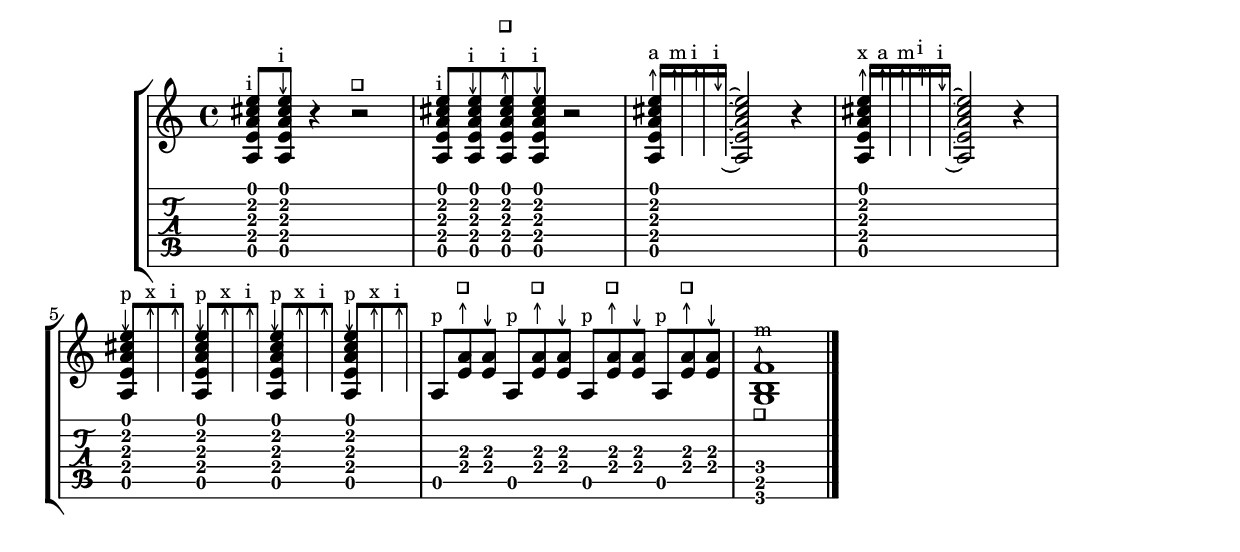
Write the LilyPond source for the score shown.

% DO NOT EDIT this file manually; it is automatically
% generated from Documentation/snippets/new
% Make any changes in Documentation/snippets/new/
% and then run scripts/auxiliar/makelsr.py
%
% This file is in the public domain.
%% Note: this file works from version 2.13.36
\version "2.13.36"

\header {
%% Translation of GIT committish: 91eeed36c877fe625d957437d22081721c8c6345

  texidoces = "

Para la guitarra flamenca se utilizan ciertos elementos de notación
especiales:


@itemize

@item un símbolo para indicar un golpe sobre la caja de la guitarra
con el nudillo del dedo anular

@item una flecha para indicar la dirección de los rasgueos

@item distintas legras para las digitaciones (@qq{p}: pulgar, @qq{i}:
índice, @qq{m}: medio, @qq{a}: anular y @qq{x}: meñique)

@item Rasgueados de 3 y cautro dedos: hacia arriba con todos los dedos
y terminando con arriba y abajo con el índice

@item abanicos: rasgueos en serie con el pulgar, hacia abajo y el
meñique y el índice hacia arriba (hay también un abanico 2 en el que
los dedos medio y anular se usan en lugar del meñique)

@item alza púa: pulsaciones rápidas con el pulgar

@end itemize


Casi todas las figuras utilizan flechas combinadas con digitaciones;
con los abanicos y los rasgueados, las notas se imprimen con cabeza
sólo en el primer acorde.

Este fragmento de código contiene código de tipo cabecera que se puede
copiar como @file{flamenco.ly} e incluirse en los documentos fuente.

"
  doctitlees = "Notación del flamenco"

  lsrtags = "fretted-strings"

  texidoc = "
For flamenco guitar, special notation is used:


@itemize

@item
a golpe symbol to indicate a slap on the guitar body with the nail of
the ring finger

@item
an arrow to indicate (the direction of) strokes

@item
different letters for fingering (@qq{p}: thumb, @qq{i}: index finger,
@qq{m}: middle finger, @qq{a}: ring finger and @qq{x}: little finger)

@item
3- and 4-finger rasgueados: stroke upwards with all fingers, ending
with an up- and down using the index finger

@item
abanicos: strokes (in tuples) with thumb (down), little and index finger
(both up) (there is also an abanico 2 where middle and ring finger are
used instead of the little finger)

@item
alza pua: fast playing with the thumb

@end itemize


Most figures use arrows in combination with fingering; with abanicos
and rasgueados, noteheads are printed only for the first chord.

This snippet contains some header-like code that can be copied as
@samp{flamenco.ly} and included in source files.

"
  doctitle = "Flamenco notation"
} % begin verbatim


%%%%%%%%%%%%%%%%%%%%%%%%%%%%%%%%%%%%%%%%%%%
%%%%%%%  Cut here ----- Start 'flamenco.ly'

% Text indicators
abanico = \markup { \italic Abanico }
rasgueaso = \markup { \italic Ras. }
alzapua = \markup { \italic Alzapua }

% Finger stroke symbols
strokeUp = \markup { \postscript #"
  0.1     setlinewidth
  0.5 0   moveto
  0.5 2   lineto
  0.2 1.4 lineto
  0.5 2   moveto
  0.8 1.4 lineto
  stroke
"}

strokeDown = \markup { \postscript #"
  0.1     setlinewidth
  0.5 2   moveto
  0.5 0   lineto
  0.2 0.6 lineto
  0.5 0   moveto
  0.8 0.6 lineto
  stroke
"}

% Golpe symbol
golpe = \markup { \postscript #"
  0.2 setlinewidth
  0 0 moveto
  1 0 lineto
  1 1 lineto
  stroke
  "\postscript #"
  0.1       setlinewidth
  -0.6 -0.1  moveto
  -0.6  1.0 lineto
  0.5  1.0 lineto
  stroke
"}

strokeUpGolpe = \markup { \column { \golpe \line { \strokeUp } } }
iUpGolpe = \markup { \column { \golpe \line { \small i } \line { \strokeUp } } }

% Strokes for all fingers
pUp   = \markup { \column { \small p \line { \strokeUp } } }
pDown = \markup { \column { \small p \line { \strokeDown } } }
iUp   = \markup { \column { \small i \line { \strokeUp } } }
iDown = \markup { \column { \small i \line { \strokeDown } } }
mUp   = \markup { \column { \small m \line { \strokeUp } } }
mDown = \markup { \column { \small m \line { \strokeDown } } }
aUp   = \markup { \column { \small a \line { \strokeUp } } }
aDown = \markup { \column { \small a \line { \strokeDown } } }
xUp   = \markup { \column { \small x \line { \strokeUp } } }
xDown = \markup { \column { \small x \line { \strokeDown } } }


% Just handy :)
tupletOff = {
  \once \override TupletNumber #'stencil = ##f
  \once \override TupletBracket #'stencil = ##f
}

tupletsOff = {
  \override TupletNumber #'stencil = ##f
  \override TupletBracket #'bracket-visibility = #'if-no-beam
}

tupletsOn = {
  \override TupletBracket #'bracket-visibility = #'default
  \revert TupletNumber #'stencil
}

headsOff = {
  \override TabNoteHead #'transparent = ##t
  \override NoteHead #'transparent = ##t
  \override NoteHead #'no-ledgers = ##t
}

headsOn = {
  \override TabNoteHead #'transparent = ##f
  \override NoteHead #'transparent = ##f
  \override NoteHead #'no-ledgers = ##f
}

%%%%%%%  Cut here ----- End 'flamenco.ly'
%%%%%%%%%%%%%%%%%%%%%%%%%%%%%%%%%%%%%%%%%

part = \relative c' {
  <a, e' a cis e>8^\iUp
  <a e' a cis e>8^\iDown
  r4
  r2^\golpe

  <a e' a cis e>8^\iUp
  <a e' a cis e>8^\iDown
  <a e' a cis e>8^\iUpGolpe
  <a e' a cis e>8^\iDown
  r2

  <a e' a cis e>16^\aUp
  \headsOff
  <a e' a cis e>^\mUp
  <a e' a cis e>^\iUp
  <a e' a cis e>^\iDown~
  \headsOn
  <a e' a cis e>2
  r4

  \tupletOff
  \times 4/5 {
    <a e' a cis e>16^\xUp
    \headsOff
    <a e' a cis e>^\aUp
    <a e' a cis e>^\mUp
    <a e' a cis e>^\iUp
    <a e' a cis e>^\iDown~
    \headsOn
  }
  <a e' a cis e>2
  r4

  \tupletsOff
  \times 2/3 {
    <a e' a cis e>8^\pDown
    \headsOff
    <a e' a cis e>^\xUp
    <a e' a cis e>^\iUp
    \headsOn
  }

  \times 2/3 {
    <a e' a cis e>8^\pDown
    \headsOff
    <a e' a cis e>^\xUp
    <a e' a cis e>^\iUp
    \headsOn
  }

  \times 2/3 {
    <a e' a cis e>8^\pDown
    \headsOff
    <a e' a cis e>^\xUp
    <a e' a cis e>^\iUp
    \headsOn
  }
  \times 2/3 {
    <a e' a cis e>8^\pDown
    \headsOff
    <a e' a cis e>^\xUp
    <a e' a cis e>^\iUp
    \headsOn
  }

  \tupletsOff
  \override Beam #'positions = #'(2 . 2)
  \times 2/3 {
    a8^\markup{ \small p }
    <e' a>^\strokeUpGolpe
    <e a>^\strokeDown
  }
  \times 2/3 {
    a,8^\markup{ \small p }
    <e' a>^\strokeUpGolpe
    <e a>^\strokeDown
  }
  \times 2/3 {
    a,8^\markup{ \small p }
    <e' a>^\strokeUpGolpe
    <e a>^\strokeDown
  }
  \times 2/3 {
    a,8^\markup{ \small p }
    <e' a>^\strokeUpGolpe
    <e a>^\strokeDown
  }
  \tupletsOn

  \once \override TextScript #'extra-offset = #'(0 . -1)
  <g, b f'>1_\golpe^\mUp
  \bar "|."
}

\score {
  \new StaffGroup <<
    \context Staff = "part" <<
      \clef G
      \transpose c c'
      {
        \part
      }
    >>
    \context TabStaff {
      \part
    }
  >>
  \layout {
    ragged-right = ##t
  }
}
